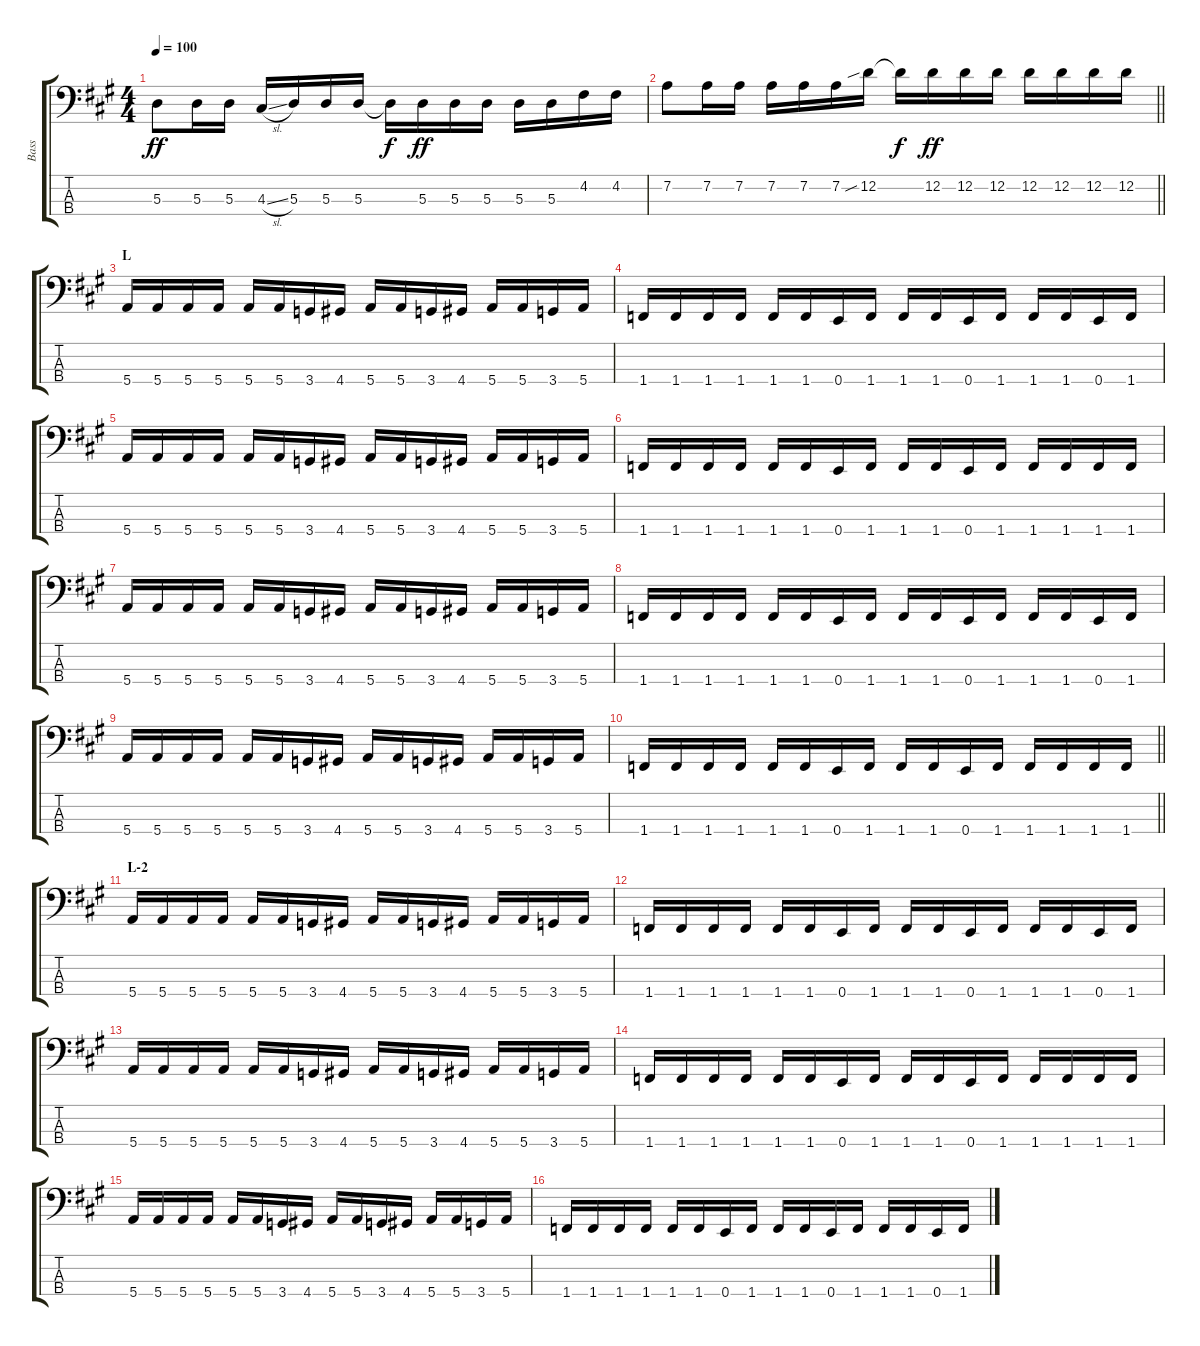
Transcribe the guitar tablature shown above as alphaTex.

\track ("Bass" "Bass") {instrument electricbasspick}
\staff {score tabs}
\tuning (G2 D2 A1 E1) {hide}
\ts (4 4)
\tempo 100
\clef f4
\ks a
5.3.8{dy ff} 5.3.16 5.3.16 4.3{sl}.16 5.3.16 5.3.16 5.3.16 5.3{t}.16{dy f} 5.3.16{dy ff} 5.3.16 5.3.16 5.3.16 5.3.16 4.2.16 4.2.16 |
\barLineRight lightlight
7.2.8 7.2.16 7.2.16 7.2.16 7.2.16 7.2.16 12.2{sib}.16 12.2{t}.16{dy f} 12.2.16{dy ff} 12.2.16 12.2.16 12.2.16 12.2.16 12.2.16 12.2.16 |
\section ("" "L")
5.4.16 5.4.16 5.4.16 5.4.16 5.4.16 5.4.16 3.4.16 4.4.16 5.4.16 5.4.16 3.4.16 4.4.16 5.4.16 5.4.16 3.4.16 5.4.16 |
1.4.16 1.4.16 1.4.16 1.4.16 1.4.16 1.4.16 0.4.16 1.4.16 1.4.16 1.4.16 0.4.16 1.4.16 1.4.16 1.4.16 0.4.16 1.4.16 |
5.4.16 5.4.16 5.4.16 5.4.16 5.4.16 5.4.16 3.4.16 4.4.16 5.4.16 5.4.16 3.4.16 4.4.16 5.4.16 5.4.16 3.4.16 5.4.16 |
1.4.16 1.4.16 1.4.16 1.4.16 1.4.16 1.4.16 0.4.16 1.4.16 1.4.16 1.4.16 0.4.16 1.4.16 1.4.16 1.4.16 1.4.16 1.4.16 |
5.4.16 5.4.16 5.4.16 5.4.16 5.4.16 5.4.16 3.4.16 4.4.16 5.4.16 5.4.16 3.4.16 4.4.16 5.4.16 5.4.16 3.4.16 5.4.16 |
1.4.16 1.4.16 1.4.16 1.4.16 1.4.16 1.4.16 0.4.16 1.4.16 1.4.16 1.4.16 0.4.16 1.4.16 1.4.16 1.4.16 0.4.16 1.4.16 |
5.4.16 5.4.16 5.4.16 5.4.16 5.4.16 5.4.16 3.4.16 4.4.16 5.4.16 5.4.16 3.4.16 4.4.16 5.4.16 5.4.16 3.4.16 5.4.16 |
\barLineRight lightlight
1.4.16 1.4.16 1.4.16 1.4.16 1.4.16 1.4.16 0.4.16 1.4.16 1.4.16 1.4.16 0.4.16 1.4.16 1.4.16 1.4.16 1.4.16 1.4.16 |
\section ("" "L-2")
5.4.16 5.4.16 5.4.16 5.4.16 5.4.16 5.4.16 3.4.16 4.4.16 5.4.16 5.4.16 3.4.16 4.4.16 5.4.16 5.4.16 3.4.16 5.4.16 |
1.4.16 1.4.16 1.4.16 1.4.16 1.4.16 1.4.16 0.4.16 1.4.16 1.4.16 1.4.16 0.4.16 1.4.16 1.4.16 1.4.16 0.4.16 1.4.16 |
5.4.16 5.4.16 5.4.16 5.4.16 5.4.16 5.4.16 3.4.16 4.4.16 5.4.16 5.4.16 3.4.16 4.4.16 5.4.16 5.4.16 3.4.16 5.4.16 |
1.4.16 1.4.16 1.4.16 1.4.16 1.4.16 1.4.16 0.4.16 1.4.16 1.4.16 1.4.16 0.4.16 1.4.16 1.4.16 1.4.16 1.4.16 1.4.16 |
5.4.16 5.4.16 5.4.16 5.4.16 5.4.16 5.4.16 3.4.16 4.4.16 5.4.16 5.4.16 3.4.16 4.4.16 5.4.16 5.4.16 3.4.16 5.4.16 |
1.4.16 1.4.16 1.4.16 1.4.16 1.4.16 1.4.16 0.4.16 1.4.16 1.4.16 1.4.16 0.4.16 1.4.16 1.4.16 1.4.16 0.4.16 1.4.16
